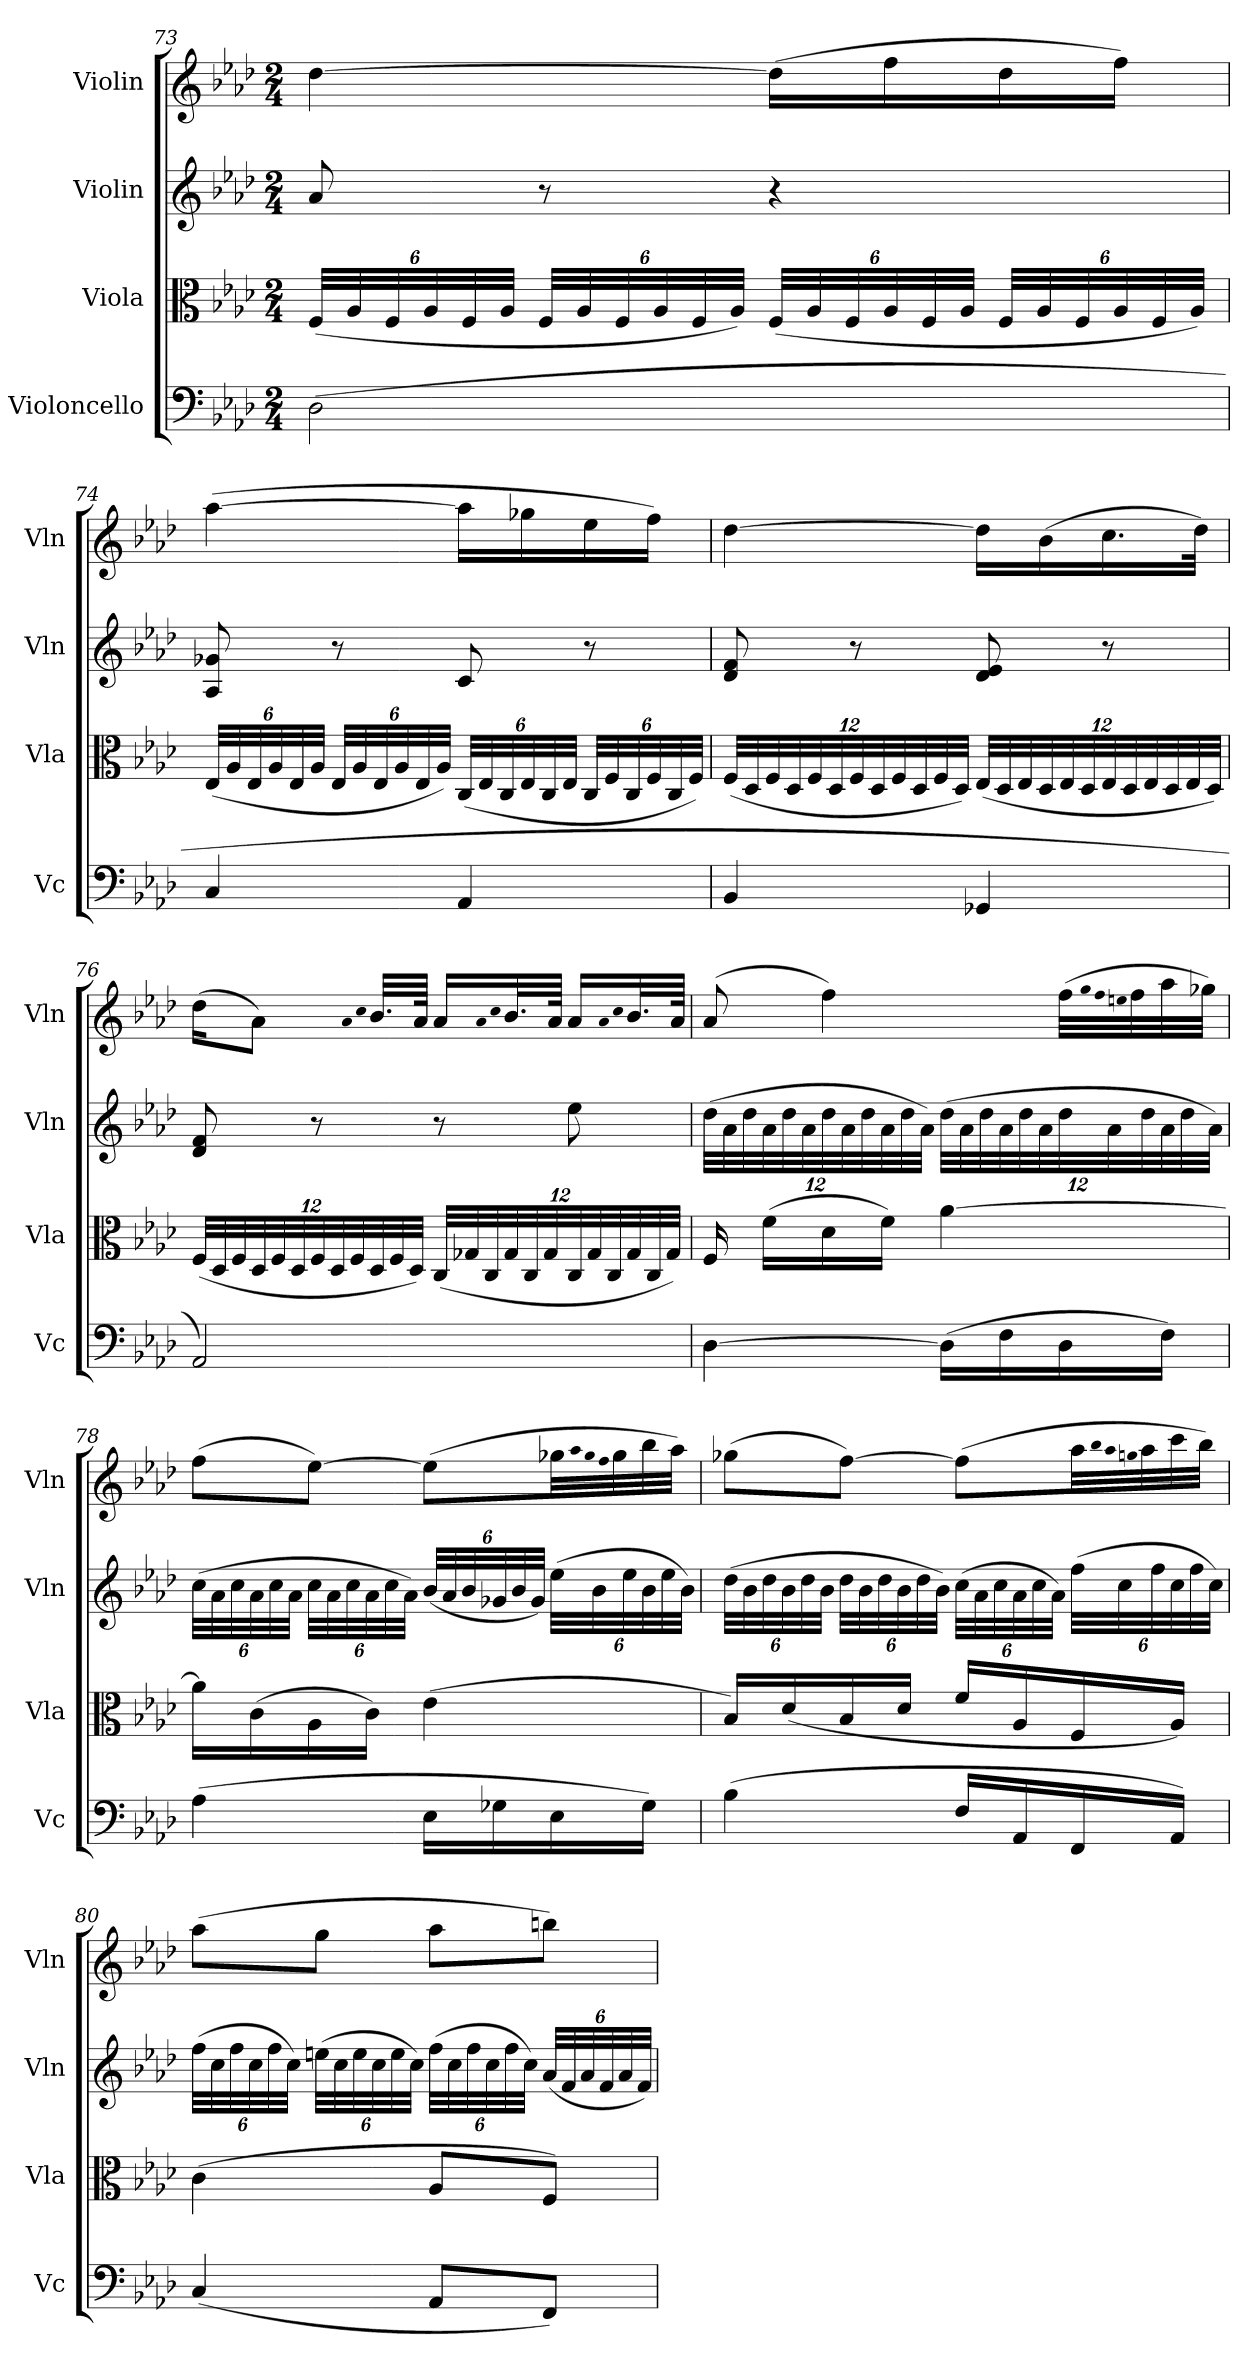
**kern	**kern	**kern	**kern
*part4	*part3	*part2	*part1
*staff4	*staff3	*staff2	*staff1
*I"Violoncello	*I"Viola	*I"Violin	*I"Violin
*I'Vc	*I'Vla	*I'Vln	*I'Vln
*clefF4	*clefC3	*clefG2	*clefG2
*k[b-e-a-d-]	*k[b-e-a-d-]	*k[b-e-a-d-]	*k[b-e-a-d-]
*f:	*f:	*f:	*f:
*M2/4	*M2/4	*M2/4	*M2/4
=73	=73	=73	=73
(2D-\	(48F/LLL	8a-/	[4dd-\
.	48A-/	.	.
.	48F/	.	.
.	48A-/	.	.
.	48F/	.	.
.	48A-/JJJ	.	.
.	48F/LLL	8r	.
.	48A-/	.	.
.	48F/	.	.
.	48A-/	.	.
.	48F/	.	.
.	48A-/JJJ)	.	.
.	(48F/LLL	4r	(16dd-\LL]
.	48A-/	.	.
.	48F/	.	.
.	48A-/	.	16ff\
.	48F/	.	.
.	48A-/JJJ	.	.
.	48F/LLL	.	16dd-\
.	48A-/	.	.
.	48F/	.	.
.	48A-/	.	16ff\JJ)
.	48F/	.	.
.	48A-/JJJ)	.	.
=74	=74	=74	=74
4C/	(48E-/LLL	8A-/ 8g-X/	([4aa-\
.	48A-/	.	.
.	48E-/	.	.
.	48A-/	.	.
.	48E-/	.	.
.	48A-/JJJ	.	.
.	48E-/LLL	8r	.
.	48A-/	.	.
.	48E-/	.	.
.	48A-/	.	.
.	48E-/	.	.
.	48A-/JJJ)	.	.
4AA-/	(48C/LLL	8c/	16aa-\LL]
.	48E-/	.	.
.	48C/	.	.
.	48E-/	.	16gg-X\
.	48C/	.	.
.	48E-/JJJ	.	.
.	48C/LLL	8r	16ee-\
.	48F/	.	.
.	48C/	.	.
.	48F/	.	16ff\JJ)
.	48C/	.	.
.	48F/JJJ)	.	.
=75	=75	=75	=75
4BB-/	(48F/LLL	8d-/ 8f/	[4dd-\
.	48D-/	.	.
.	48F/	.	.
.	48D-/	.	.
.	48F/	.	.
.	48D-/	.	.
.	48F/	8r	.
.	48D-/	.	.
.	48F/	.	.
.	48D-/	.	.
.	48F/	.	.
.	48D-/JJJ)	.	.
4GG-X/	(48E-/LLL	8d-/ 8e-/	16dd-\LL]
.	48D-/	.	.
.	48E-/	.	.
.	48D-/	.	(16b-\
.	48E-/	.	.
.	48D-/	.	.
.	48E-/	8r	16.cc\
.	48D-/	.	.
.	48E-/	.	.
.	48D-/	.	.
.	48E-/	.	.
.	.	.	32dd-\JJk)
.	48D-/JJJ)	.	.
=76	=76	=76	=76
2AA-/)	(48F/LLL	8d-/ 8f/	(16dd-\KL
.	48D-/	.	.
.	48F/	.	.
.	48D-/	.	8a-\J)
.	48F/	.	.
.	48D-/	.	.
.	48F/	8r	.
.	48D-/	.	.
.	48F/	.	.
.	.	.	qa-
.	.	.	qcc
.	48D-/	.	32.b-/LLL
.	48F/	.	.
.	48D-/JJJ)	.	.
.	.	.	64a-/JJJk
.	(48C/LLL	8r	16a-/LL
.	48G-X/	.	.
.	48C/	.	.
.	.	.	qa-
.	.	.	qcc
.	48G-/	.	32.b-/L
.	48C/	.	.
.	48G-/	.	.
.	.	.	64a-/JJJk
.	48C/	8ee-\	16a-/LL
.	48G-/	.	.
.	48C/	.	.
.	.	.	qa-
.	.	.	qcc
.	48G-/	.	32.b-/L
.	48C/	.	.
.	48G-/JJJ)	.	.
.	.	.	64a-/JJJk
=77	=77	=77	=77
[4D-\	16F/	(48dd-\LLL	(8a-/
.	.	48a-\	.
.	.	48dd-\	.
.	(16f\LL	48a-\	.
.	.	48dd-\	.
.	.	48a-\	.
.	16d-\	48dd-\	4ff\)
.	.	48a-\	.
.	.	48dd-\	.
.	16f\JJ)	48a-\	.
.	.	48dd-\	.
.	.	48a-\JJJ)	.
(16D-\LL]	[4a-\	(48dd-\LLL	.
.	.	48a-\	.
.	.	48dd-\	.
16F\	.	48a-\	.
.	.	48dd-\	.
.	.	48a-\	.
16D-\	.	48dd-\	(32ff\LLL
.	.	48a-\	.
.	.	.	qgg
.	.	.	qff
.	.	.	qeen
.	.	.	32ff\
.	.	48dd-\	.
16F\JJ)	.	48a-\	32aa-\
.	.	48dd-\	.
.	.	.	32gg-X\JJJ)
.	.	48a-\JJJ)	.
=78	=78	=78	=78
(4A-\	16a-\LL]	(48cc\LLL	(8ff\L
.	.	48a-\	.
.	.	48cc\	.
.	(16c\	48a-\	.
.	.	48cc\	.
.	.	48a-\JJJ	.
.	16A-\	48cc\LLL	[8ee-\J)
.	.	48a-\	.
.	.	48cc\	.
.	16c\JJ)	48a-\	.
.	.	48cc\	.
.	.	48a-\JJJ)	.
16E-\LL	(4e-\	(48b-/LLL	(8ee-\L]
.	.	48a-/	.
.	.	48b-/	.
16G-X\	.	48g-X/	.
.	.	48b-/	.
.	.	48g-/JJJ)	.
16E-\	.	(48ee-\LLL	32gg-X\LL
.	.	48b-\	.
.	.	.	qaa-
.	.	.	qgg-
.	.	.	qff
.	.	.	32gg-\
.	.	48ee-\	.
16G-\JJ)	.	48b-\	32bb-\
.	.	48ee-\	.
.	.	.	32aa-\JJJ)
.	.	48b-\JJJ)	.
=79	=79	=79	=79
(4B-\	16B-/LL)	(48dd-\LLL	(8gg-X\L
.	.	48b-\	.
.	.	48dd-\	.
.	(16d-/	48b-\	.
.	.	48dd-\	.
.	.	48b-\JJJ	.
.	16B-/	48dd-\LLL	[8ff\J)
.	.	48b-\	.
.	.	48dd-\	.
.	16d-/JJ	48b-\	.
.	.	48dd-\	.
.	.	48b-\JJJ)	.
16F/LL	16f/LL	(48cc\LLL	(8ff\L]
.	.	48a-\	.
.	.	48cc\	.
16AA-/	16A-/	48a-\	.
.	.	48cc\	.
.	.	48a-\JJJ)	.
16FF/	16F/	(48ff\LLL	32aa-\LL
.	.	48cc\	.
.	.	.	qbb-
.	.	.	qaa-
.	.	.	qggn
.	.	.	32aa-\
.	.	48ff\	.
16AA-/JJ)	16A-/JJ)	48cc\	32ccc\
.	.	48ff\	.
.	.	.	32bb-\JJJ)
.	.	48cc\JJJ)	.
=80	=80	=80	=80
(4C/	(4c\	(48ff\LLL	(8aa-\L
.	.	48cc\	.
.	.	48ff\	.
.	.	48cc\	.
.	.	48ff\	.
.	.	48cc\JJJ)	.
.	.	(48een\LLL	8gg\J
.	.	48cc\	.
.	.	48ee\	.
.	.	48cc\	.
.	.	48ee\	.
.	.	48cc\JJJ)	.
8AA-/L	8A-/L	(48ff\LLL	8aa-\L
.	.	48cc\	.
.	.	48ff\	.
.	.	48cc\	.
.	.	48ff\	.
.	.	48cc\JJJ)	.
8FF/J)	8F/J)	(48a-/LLL	8bbn\J)
.	.	48f/	.
.	.	48a-/	.
.	.	48f/	.
.	.	48a-/	.
.	.	48f/JJJ)	.
=	=	=	=
*-	*-	*-	*-
